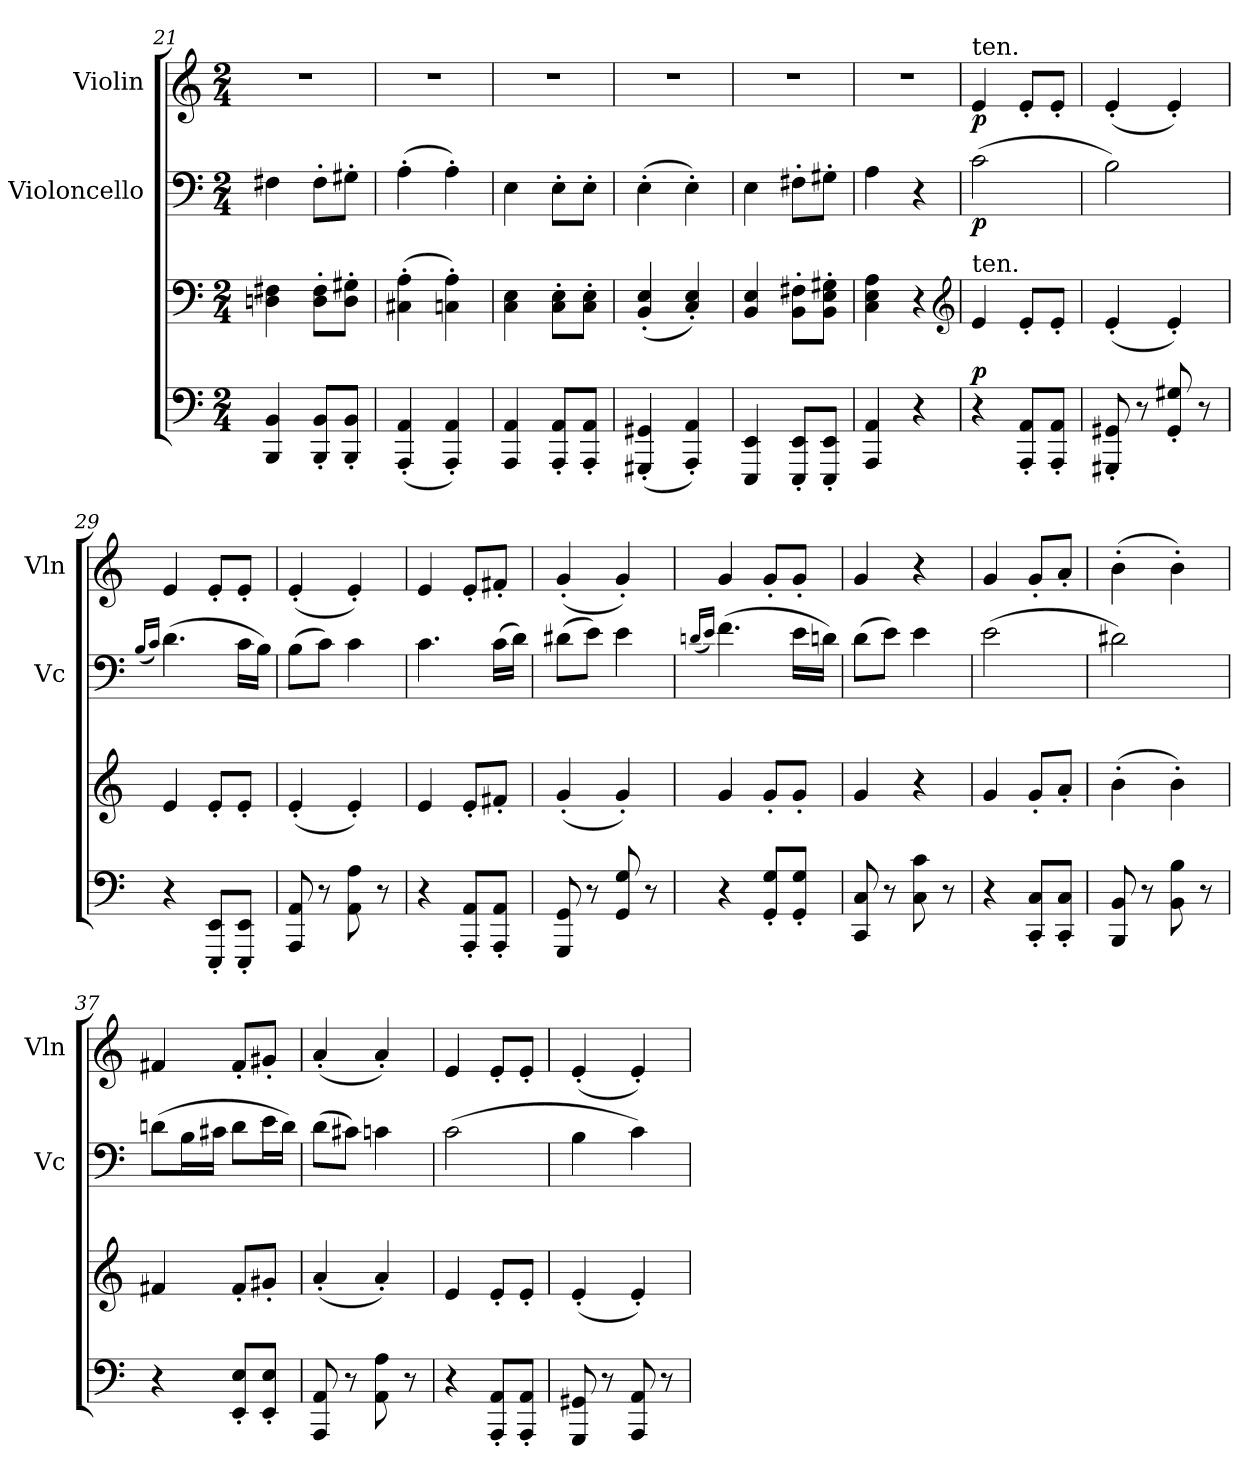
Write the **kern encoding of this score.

**kern	**kern	**dynam	**kern	**dynam	**kern	**dynam
*part3	*part3	*part3	*part2	*part2	*part1	*part1
*staff4	*staff3	*staff3/4	*staff2	*staff2	*staff1	*staff1
*	*	*	*I"Violoncello	*	*I"Violin	*
*	*	*	*I'Vc	*	*I'Vln	*
*clefF4	*clefF4	*	*clefF4	*	*clefG2	*
*k[]	*k[]	*	*k[]	*	*k[]	*
*M2/4	*M2/4	*	*M2/4	*	*M2/4	*
=21	=21	=21	=21	=21	=21	=21
4BBB/ 4BB/	4Dn\ 4F#X\	.	4F#X\	.	2r	.
8BBB'/ 8BB'/L	8D'\ 8F#'\L	.	8F#'\L	.	.	.
8BBB'/ 8BB'/J	8D'\ 8G#X'\J	.	8G#X'\J	.	.	.
=22	=22	=22	=22	=22	=22	=22
(<4AAA'/ 4AA'/	(>4C#X'\ 4A'\	.	(>4A'\	.	2r	.
4AAA'/ 4AA'/)	4Cn'\ 4A'\)	.	4A'\)	.	.	.
=23	=23	=23	=23	=23	=23	=23
4AAA/ 4AA/	4C\ 4E\	.	4E\	.	2r	.
8AAA'/ 8AA'/L	8C'\ 8E'\L	.	8E'\L	.	.	.
8AAA'/ 8AA'/J	8C'\ 8E'\J	.	8E'\J	.	.	.
=24	=24	=24	=24	=24	=24	=24
(<4GGG#X'/ 4GG#X'/	(<4BB'/ 4E'/	.	(>4E'\	.	2r	.
4AAA'/ 4AA'/)	4C'/ 4E'/)	.	4E'\)	.	.	.
=25	=25	=25	=25	=25	=25	=25
4EEE/ 4EE/	4BB/ 4E/	.	4E\	.	2r	.
8EEE'/ 8EE'/L	8BB'\ 8F#X'\L	.	8F#X'\L	.	.	.
8EEE'/ 8EE'/J	8BB'\ 8E'\ 8G#X'\J	.	8G#X'\J	.	.	.
=26	=26	=26	=26	=26	=26	=26
4AAA/ 4AA/	4C\ 4E\ 4A\	.	4A\	.	2r	.
4r	4r	.	4r	.	.	.
*	*clefG2	*	*	*	*	*
=27	=27	=27	=27	=27	=27	=27
!	!	!	!	!	!LO:TX:a:t=ten.	!
!	!LO:TX:a:t=ten.	!	!	!	!	!
!	!	!LO:DY:a=2	!	!LO:DY:b	!	!LO:DY:b
4r	4e/	p	(>2c\	p	4e/	p
8AAA'/ 8AA'/L	8e'/L	.	.	.	8e'/L	.
8AAA'/ 8AA'/J	8e'/J	.	.	.	8e'/J	.
=28	=28	=28	=28	=28	=28	=28
8GGG#X'/ 8GG#X'/	(<4e'/	.	2B\)	.	(<4e'/	.
8r	.	.	.	.	.	.
8GG#'/ 8G#X'/	4e'/)	.	.	.	4e'/)	.
8r	.	.	.	.	.	.
=29	=29	=29	=29	=29	=29	=29
.	.	.	(<16qqB/LL	.	.	.
.	.	.	16qqc/JJ)	.	.	.
4r	4e/	.	(>4.d\	.	4e/	.
8EEE'/ 8EE'/L	8e'/L	.	.	.	8e'/L	.
8EEE'/ 8EE'/J	8e'/J	.	16c\LL	.	8e'/J	.
.	.	.	16B\JJ)	.	.	.
=30	=30	=30	=30	=30	=30	=30
8AAA/ 8AA/	(<4e'/	.	(>8B\L	.	(<4e'/	.
8r	.	.	8c\J)	.	.	.
8AA\ 8A\	4e'/)	.	4c\	.	4e'/)	.
8r	.	.	.	.	.	.
=31	=31	=31	=31	=31	=31	=31
4r	4e/	.	4.c\	.	4e/	.
8AAA'/ 8AA'/L	8e'/L	.	.	.	8e'/L	.
8AAA'/ 8AA'/J	8f#X'/J	.	(>16c\LL	.	8f#X'/J	.
.	.	.	16d\JJ)	.	.	.
=32	=32	=32	=32	=32	=32	=32
8GGG/ 8GG/	(<4g'/	.	(>8d#X\L	.	(<4g'/	.
8r	.	.	8e\J)	.	.	.
8GG/ 8G/	4g'/)	.	4e\	.	4g'/)	.
8r	.	.	.	.	.	.
=33	=33	=33	=33	=33	=33	=33
.	.	.	(<16qqdn/LL	.	.	.
.	.	.	16qqe/JJ)	.	.	.
4r	4g/	.	(>4.f\	.	4g/	.
8GG'/ 8G'/L	8g'/L	.	.	.	8g'/L	.
8GG'/ 8G'/J	8g'/J	.	16e\LL	.	8g'/J	.
.	.	.	16dn\JJ)	.	.	.
=34	=34	=34	=34	=34	=34	=34
8CC/ 8C/	4g/	.	(>8d\L	.	4g/	.
8r	.	.	8e\J)	.	.	.
8C\ 8c\	4r	.	4e\	.	4r	.
8r	.	.	.	.	.	.
=35	=35	=35	=35	=35	=35	=35
4r	4g/	.	(>2e\	.	4g/	.
8CC'/ 8C'/L	8g'/L	.	.	.	8g'/L	.
8CC'/ 8C'/J	8a'/J	.	.	.	8a'/J	.
=36	=36	=36	=36	=36	=36	=36
8BBB/ 8BB/	(>4b'\	.	2d#X\)	.	(>4b'\	.
8r	.	.	.	.	.	.
8BB\ 8B\	4b'\)	.	.	.	4b'\)	.
8r	.	.	.	.	.	.
=37	=37	=37	=37	=37	=37	=37
4r	4f#X/	.	(>8dn\L	.	4f#X/	.
.	.	.	16B\L	.	.	.
.	.	.	16c#X\JJ	.	.	.
8EE'/ 8E'/L	8f#'/L	.	8d\L	.	8f#'/L	.
8EE'/ 8E'/J	8g#X'/J	.	16e\L	.	8g#X'/J	.
.	.	.	16d\JJ)	.	.	.
=38	=38	=38	=38	=38	=38	=38
8AAA/ 8AA/	(<4a'/	.	(>8d\L	.	(<4a'/	.
8r	.	.	8c#X\J)	.	.	.
8AA\ 8A\	4a'/)	.	4cn\	.	4a'/)	.
8r	.	.	.	.	.	.
=39	=39	=39	=39	=39	=39	=39
4r	4e/	.	(>2c\	.	4e/	.
8AAA'/ 8AA'/L	8e'/L	.	.	.	8e'/L	.
8AAA'/ 8AA'/J	8e'/J	.	.	.	8e'/J	.
=40	=40	=40	=40	=40	=40	=40
8GGG/ 8GG#X/	(<4e'/	.	4B\	.	(<4e'/	.
8r	.	.	.	.	.	.
8AAA/ 8AA/	4e'/)	.	4c\)	.	4e'/)	.
8r	.	.	.	.	.	.
=	=	=	=	=	=	=
*-	*-	*-	*-	*-	*-	*-
